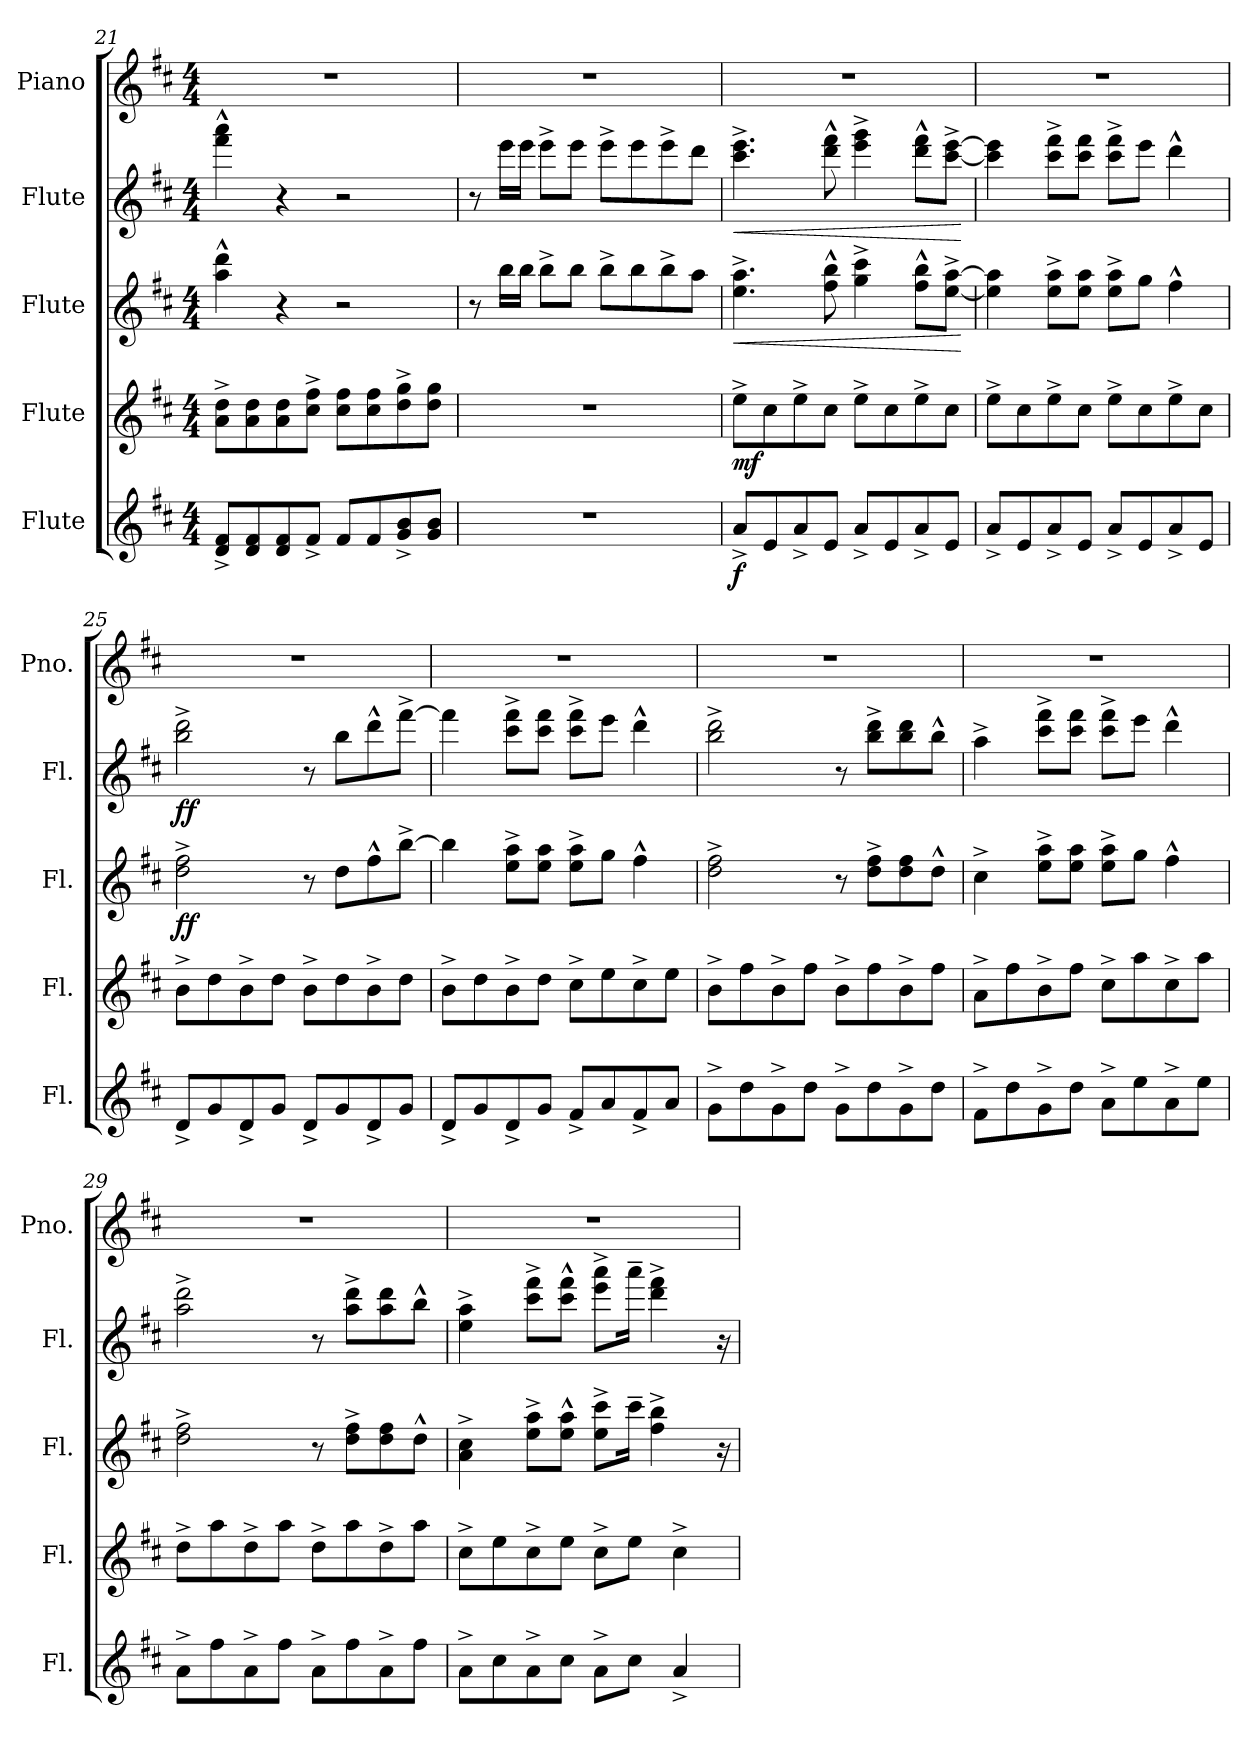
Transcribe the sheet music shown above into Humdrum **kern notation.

**kern	**dynam	**kern	**dynam	**kern	**dynam	**kern	**dynam	**kern
*part5	*part5	*part4	*part4	*part3	*part3	*part2	*part2	*part1
*staff5	*staff5	*staff4	*staff4	*staff3	*staff3	*staff2	*staff2	*staff1
*I"Flute	*	*I"Flute	*	*I"Flute	*	*I"Flute	*	*I"Piano
*I'Fl.	*	*I'Fl.	*	*I'Fl.	*	*I'Fl.	*	*I'Pno.
!!LO:PB:g=z
*clefG2	*	*clefG2	*	*clefG2	*	*clefG2	*	*clefG2
*k[f#c#]	*	*k[f#c#]	*	*k[f#c#]	*	*k[f#c#]	*	*k[f#c#]
*M4/4	*	*M4/4	*	*M4/4	*	*M4/4	*	*M4/4
=21	=21	=21	=21	=21	=21	=21	=21	=21
8d/^ 8f#/^L	.	8a\^ 8dd\^L	.	4aa\^^ 4ddd\^^	.	4fff#\^^ 4aaa\^^	.	1r
8d/ 8f#/	.	8a\ 8dd\	.	.	.	.	.	.
8d/ 8f#/	.	8a\ 8dd\	.	4r	.	4r	.	.
8f#^/J	.	8cc#\^ 8ff#\^J	.	.	.	.	.	.
8f#/L	.	8cc#\ 8ff#\L	.	2r	.	2r	.	.
8f#/	.	8cc#\ 8ff#\	.	.	.	.	.	.
8g/^ 8b/^	.	8dd\^ 8gg\^	.	.	.	.	.	.
8g/ 8b/J	.	8dd\ 8gg\J	.	.	.	.	.	.
=22	=22	=22	=22	=22	=22	=22	=22	=22
1r	.	1r	.	8r	.	8r	.	1r
.	.	.	.	16bb\LL	.	16eee\LL	.	.
.	.	.	.	16bb\JJ	.	16eee\JJ	.	.
.	.	.	.	8bb^\L	.	8eee^\L	.	.
.	.	.	.	8bb\J	.	8eee\J	.	.
.	.	.	.	8bb^\L	.	8eee^\L	.	.
.	.	.	.	8bb\	.	8eee\	.	.
.	.	.	.	8bb^\	.	8eee^\	.	.
.	.	.	.	8aa\J	.	8ddd\J	.	.
=23	=23	=23	=23	=23	=23	=23	=23	=23
!	!LO:DY:b	!	!LO:DY:b	!	!LO:HP:b	!	!LO:HP:b	!
8a^/L	f	8ee^\L	mf	4.ee\^ 4.aa\^	<	4.ccc#\^ 4.eee\^	<	1r
8e/	.	8cc#\	.	.	.	.	.	.
8a^/	.	8ee^\	.	.	.	.	.	.
8e/J	.	8cc#\J	.	8ff#\^^ 8bb\^^	.	8ddd\^^ 8fff#\^^	.	.
8a^/L	.	8ee^\L	.	4gg\^ 4ccc#\^	.	4eee\^ 4ggg\^	.	.
8e/	.	8cc#\	.	.	.	.	.	.
8a^/	.	8ee^\	.	8ff#\^^ 8bb\^^L	.	8ddd\^^ 8fff#\^^L	.	.
8e/J	.	8cc#\J	.	[8ee\^ [8aa\^J	.	[8ccc#\^ [8eee\^J	.	.
.	.	.	.	.	[	.	[	.
=24	=24	=24	=24	=24	=24	=24	=24	=24
8a^/L	.	8ee^\L	.	4ee\] 4aa\]	.	4ccc#\] 4eee\]	.	1r
8e/	.	8cc#\	.	.	.	.	.	.
8a^/	.	8ee^\	.	8ee\^ 8aa\^L	.	8ccc#\^ 8fff#\^L	.	.
8e/J	.	8cc#\J	.	8ee\ 8aa\J	.	8ccc#\ 8fff#\J	.	.
8a^/L	.	8ee^\L	.	8ee\^ 8aa\^L	.	8ccc#\^ 8fff#\^L	.	.
8e/	.	8cc#\	.	8gg\J	.	8eee\J	.	.
8a^/	.	8ee^\	.	4ff#^^\	.	4ddd^^\	.	.
8e/J	.	8cc#\J	.	.	.	.	.	.
!!LO:LB:g=z
=25	=25	=25	=25	=25	=25	=25	=25	=25
!	!	!	!	!	!LO:DY:b	!	!LO:DY:b	!
8d^/L	.	8b^\L	.	2dd\^ 2ff#\^	ff	2bb\^ 2ddd\^	ff	1r
8g/	.	8dd\	.	.	.	.	.	.
8d^/	.	8b^\	.	.	.	.	.	.
8g/J	.	8dd\J	.	.	.	.	.	.
8d^/L	.	8b^\L	.	8r	.	8r	.	.
8g/	.	8dd\	.	8dd\L	.	8bb\L	.	.
8d^/	.	8b^\	.	8ff#^^\	.	8ddd^^\	.	.
8g/J	.	8dd\J	.	[8bb^\J	.	[8fff#^\J	.	.
=26	=26	=26	=26	=26	=26	=26	=26	=26
8d^/L	.	8b^\L	.	4bb\]	.	4fff#\]	.	1r
8g/	.	8dd\	.	.	.	.	.	.
8d^/	.	8b^\	.	8ee\^ 8aa\^L	.	8ccc#\^ 8fff#\^L	.	.
8g/J	.	8dd\J	.	8ee\ 8aa\J	.	8ccc#\ 8fff#\J	.	.
8f#^/L	.	8cc#^\L	.	8ee\^ 8aa\^L	.	8ccc#\^ 8fff#\^L	.	.
8a/	.	8ee\	.	8gg\J	.	8eee\J	.	.
8f#^/	.	8cc#^\	.	4ff#^^\	.	4ddd^^\	.	.
8a/J	.	8ee\J	.	.	.	.	.	.
=27	=27	=27	=27	=27	=27	=27	=27	=27
8g^\L	.	8b^\L	.	2dd\^ 2ff#\^	.	2bb\^ 2ddd\^	.	1r
8dd\	.	8ff#\	.	.	.	.	.	.
8g^\	.	8b^\	.	.	.	.	.	.
8dd\J	.	8ff#\J	.	.	.	.	.	.
8g^\L	.	8b^\L	.	8r	.	8r	.	.
8dd\	.	8ff#\	.	8dd\^ 8ff#\^L	.	8bb\^ 8ddd\^L	.	.
8g^\	.	8b^\	.	8dd\ 8ff#\	.	8bb\ 8ddd\	.	.
8dd\J	.	8ff#\J	.	8dd^^\J	.	8bb^^\J	.	.
=28	=28	=28	=28	=28	=28	=28	=28	=28
8f#^\L	.	8a^\L	.	4cc#^\	.	4aa^\	.	1r
8dd\	.	8ff#\	.	.	.	.	.	.
8g^\	.	8b^\	.	8ee\^ 8aa\^L	.	8ccc#\^ 8fff#\^L	.	.
8dd\J	.	8ff#\J	.	8ee\ 8aa\J	.	8ccc#\ 8fff#\J	.	.
8a^\L	.	8cc#^\L	.	8ee\^ 8aa\^L	.	8ccc#\^ 8fff#\^L	.	.
8ee\	.	8aa\	.	8gg\J	.	8eee\J	.	.
8a^\	.	8cc#^\	.	4ff#^^\	.	4ddd^^\	.	.
8ee\J	.	8aa\J	.	.	.	.	.	.
!!LO:LB:g=z
=29	=29	=29	=29	=29	=29	=29	=29	=29
8a^\L	.	8dd^\L	.	2dd\^ 2ff#\^	.	2aa\^ 2ddd\^	.	1r
8ff#\	.	8aa\	.	.	.	.	.	.
8a^\	.	8dd^\	.	.	.	.	.	.
8ff#\J	.	8aa\J	.	.	.	.	.	.
8a^\L	.	8dd^\L	.	8r	.	8r	.	.
8ff#\	.	8aa\	.	8dd\^ 8ff#\^L	.	8aa\^ 8ddd\^L	.	.
8a^\	.	8dd^\	.	8dd\ 8ff#\	.	8aa\ 8ddd\	.	.
8ff#\J	.	8aa\J	.	8dd^^\J	.	8bb^^\J	.	.
=30	=30	=30	=30	=30	=30	=30	=30	=30
8a^\L	.	8cc#^\L	.	4a\^ 4cc#\^	.	4ee\^ 4aa\^	.	1r
8cc#\	.	8ee\	.	.	.	.	.	.
8a^\	.	8cc#^\	.	8ee\^ 8aa\^L	.	8ccc#\^ 8fff#\^L	.	.
8cc#\J	.	8ee\J	.	8ee\^^ 8aa\^^J	.	8ccc#\^^ 8fff#\^^J	.	.
8a^\L	.	8cc#^\L	.	8ee\^ 8ccc#\^L	.	8eee\^ 8aaa\^L	.	.
8cc#\J	.	8ee\J	.	16ccc#~\Jk	.	16aaa~\Jk	.	.
.	.	.	.	4ff#\^ 4bb\^	.	4ddd\^ 4fff#\^	.	.
4a^/	.	4cc#^\	.	.	.	.	.	.
.	.	.	.	16r	.	16r	.	.
=	=	=	=	=	=	=	=	=
*-	*-	*-	*-	*-	*-	*-	*-	*-
